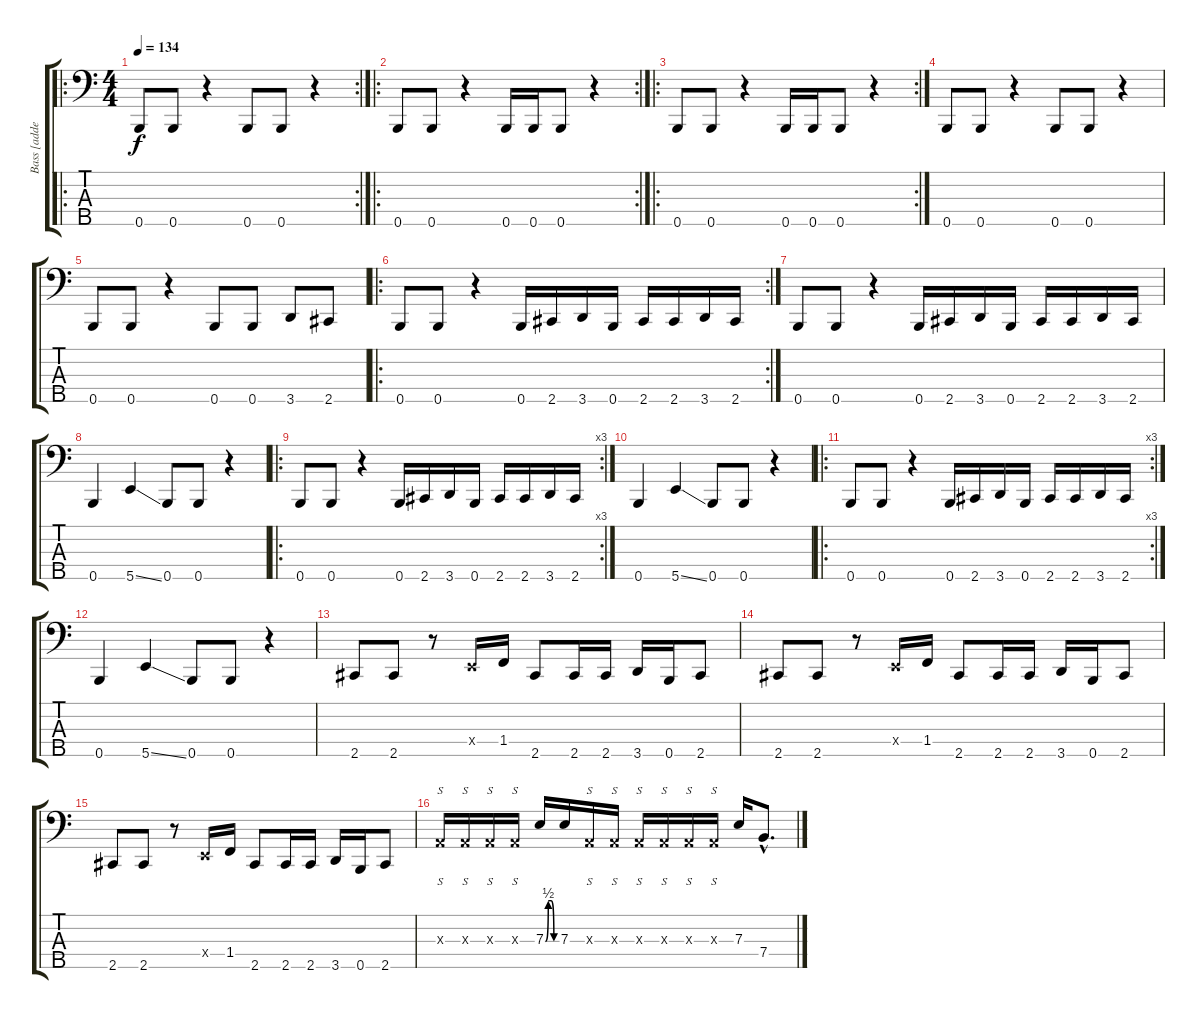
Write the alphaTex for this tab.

\track ("Bass [added for sound]" "Bass [adde") {instrument electricbassfinger}
\staff {score tabs}
\tuning (G2 D2 A1 E1 B0) {hide}
\ro
\rc 2
\ts (4 4)
\tempo 134
\clef f4
\ks c
0.5.8{dy f instrument electricbassfinger} 0.5.8 r.4 0.5.8 0.5.8 r.4 |
\ro
\rc 2
0.5.8 0.5.8 r.4 0.5.16 0.5.16 0.5.8 r.4 |
\ro
\rc 2
0.5.8 0.5.8 r.4 0.5.16 0.5.16 0.5.8 r.4 |
0.5.8 0.5.8 r.4 0.5.8 0.5.8 r.4 |
0.5.8 0.5.8 r.4 0.5.8 0.5.8 3.5.8 2.5.8 |
\ro
\rc 2
0.5.8 0.5.8 r.4 0.5.16 2.5.16 3.5.16 0.5.16 2.5.16 2.5.16 3.5.16 2.5.16 |
0.5.8 0.5.8 r.4 0.5.16 2.5.16 3.5.16 0.5.16 2.5.16 2.5.16 3.5.16 2.5.16 |
0.5.4 5.5{ss}.4 0.5.8 0.5.8 r.4 |
\ro
\rc 3
0.5.8 0.5.8 r.4 0.5.16 2.5.16 3.5.16 0.5.16 2.5.16 2.5.16 3.5.16 2.5.16 |
0.5.4 5.5{ss}.4 0.5.8 0.5.8 r.4 |
\ro
\rc 3
0.5.8 0.5.8 r.4 0.5.16 2.5.16 3.5.16 0.5.16 2.5.16 2.5.16 3.5.16 2.5.16 |
0.5.4 5.5{ss}.4 0.5.8 0.5.8 r.4 |
2.5.8 2.5.8 r.8 0.4{x}.16 1.4.16 2.5.8 2.5.16 2.5.16 3.5.16 0.5.16 2.5.8 |
2.5.8 2.5.8 r.8 0.4{x}.16 1.4.16 2.5.8 2.5.16 2.5.16 3.5.16 0.5.16 2.5.8 |
2.5.8 2.5.8 r.8 0.4{x}.16 1.4.16 2.5.8 2.5.16 2.5.16 3.5.16 0.5.16 2.5.8 |
0.3{x}.16{s} 0.3{x}.16{s} 0.3{x}.16{s} 0.3{x}.16{s} 7.3{be (custom 0 0 15 2 30 2 45 0 60 0)}.16 7.3.16 0.3{x}.16{s} 0.3{x}.16{s} 0.3{x}.16{s} 0.3{x}.16{s} 0.3{x}.16{s} 0.3{x}.16{s} 7.3.16 7.4{hac}.8{d}
